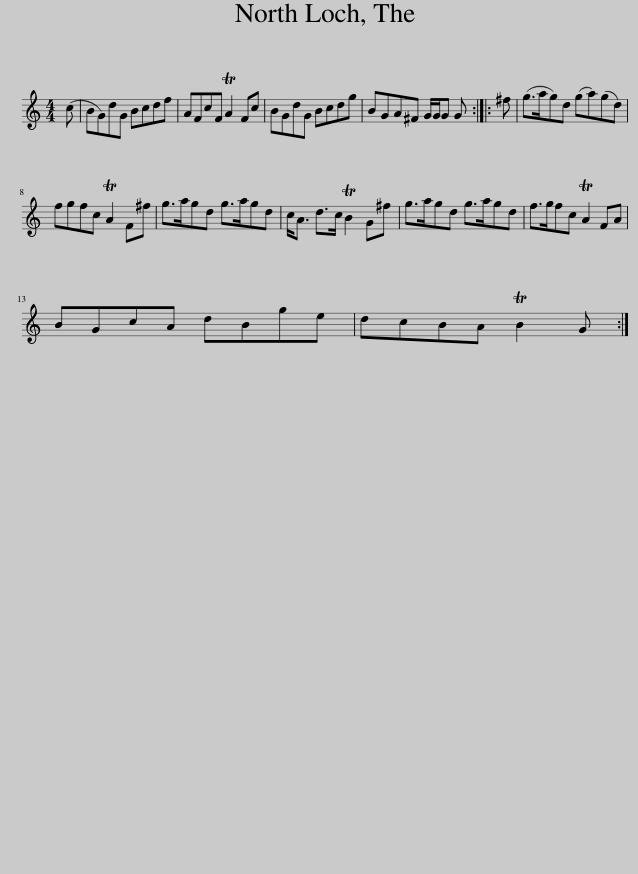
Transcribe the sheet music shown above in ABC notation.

X:1
L:1/8
M:4/4
I:linebreak $
K:C
V:1 treble
V:1
 (c | BG)dG Bcdf | AFcF TA2 Fc | BGdG Bcdg | BGA^F G/G/G G :: %5
 ^f | (g>ag)d (ga)(gd) |$ fgfc TA2 F^f | g>agd g>agd | c<A d>c TB2 G^f | %10
 g>agd g>agd | f>gfc TA2 FA |$ BGcA dBge | dcBA TB2 G :| %14
